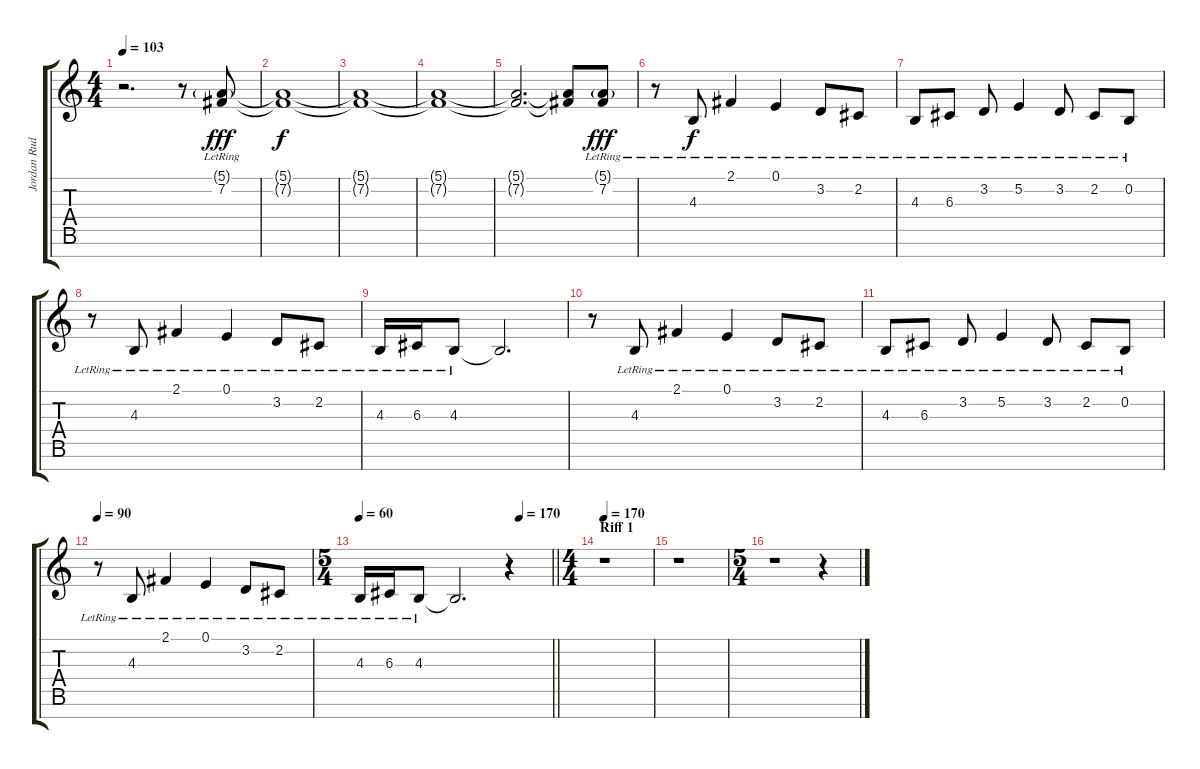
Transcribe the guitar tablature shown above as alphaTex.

\track ("Jordan Rudess" "Jordan Rud") {instrument lead1square}
\staff {score tabs}
\tuning (E4 B3 G3 D3 A2 E2 B1) {hide}
\ts (4 4)
\tempo 103
\clef g2
\ks c
r.2{d dy f} r.8 (5.1{g lr} 7.2{lr}).8{dy fff volume 13 instrument tubularbells} |
(5.1{t} 7.2{t}).1{dy f} |
(5.1{t} 7.2{t}).1 |
(5.1{t} 7.2{t}).1 |
(5.1{t} 7.2{t}).2{d} (5.1{t} 7.2{t}).8 (5.1{g lr} 7.2{lr}).8{dy fff} |
r.8{instrument koto} 4.3{lr}.8{dy f} 2.1{lr}.4 0.1{lr}.4 3.2{lr}.8 2.2{lr}.8 |
4.3{lr}.8 6.3{lr}.8 3.2{lr}.8 5.2{lr}.4 3.2{lr}.8 2.2{lr}.8 0.2{lr}.8 |
r.8 4.3{lr}.8 2.1{lr}.4 0.1{lr}.4 3.2{lr}.8 2.2{lr}.8 |
4.3{lr}.16 6.3{lr}.16 4.3{lr}.8 4.3{t}.2{d} |
r.8 4.3{lr}.8 2.1{lr}.4 0.1{lr}.4 3.2{lr}.8 2.2{lr}.8 |
4.3{lr}.8 6.3{lr}.8 3.2{lr}.8 5.2{lr}.4 3.2{lr}.8 2.2{lr}.8 0.2{lr}.8 |
\tempo 90
r.8 4.3{lr}.8 2.1{lr}.4 0.1{lr}.4 3.2{lr}.8 2.2{lr}.8 |
\ts (5 4)
\tempo 60
\tempo (170 0.8333333333333334)
\barLineRight lightlight
4.3{lr}.16 6.3{lr}.16 4.3{lr}.8 4.3{t}.2{d} r.4 |
\ts (4 4)
\section ("" "Riff 1")
\tempo 170
r.1 |
r.1 |
\ts (5 4)
r.1 r.4
